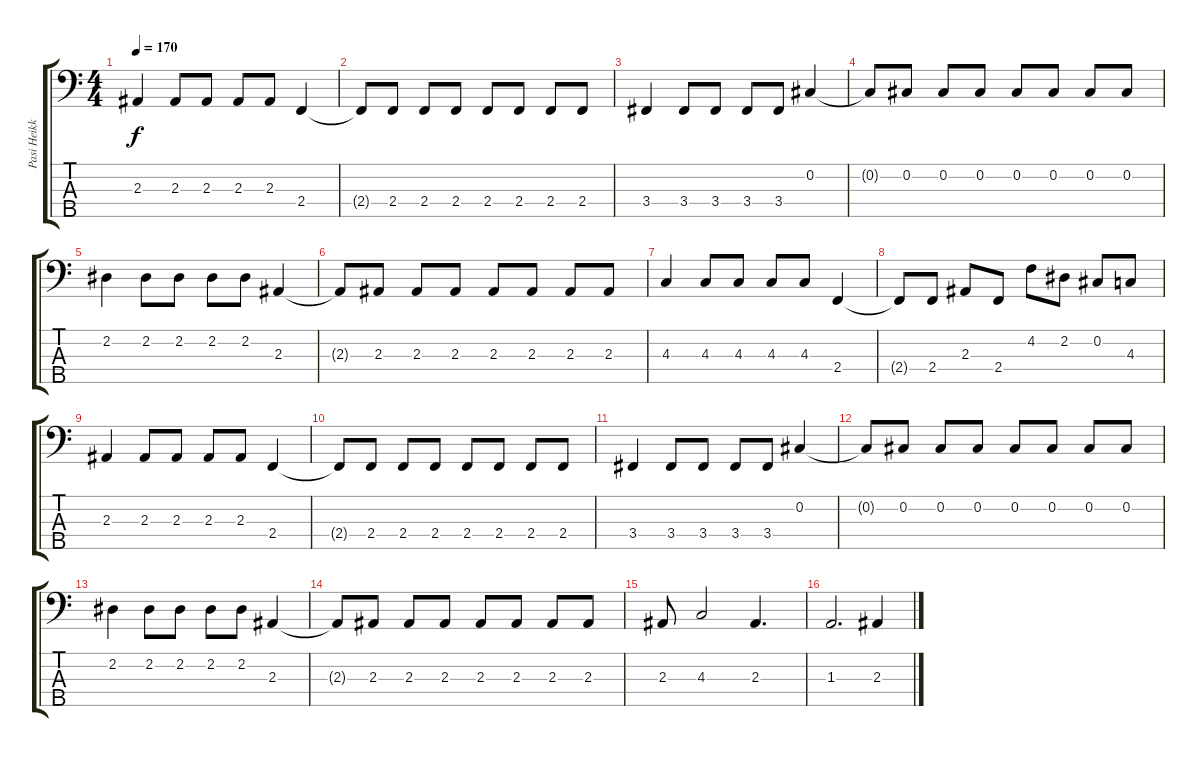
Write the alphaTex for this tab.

\track ("Pasi Heikkilä" "Pasi Heikk") {instrument electricbassfinger}
\staff {score tabs}
\tuning (Gb2 Db2 Ab1 Eb1 Bb0) {hide}
\ts (4 4)
\tempo 170
\clef f4
\ks c
2.3.4{dy f} 2.3.8 2.3.8 2.3.8 2.3.8 2.4.4 |
2.4{t}.8 2.4.8 2.4.8 2.4.8 2.4.8 2.4.8 2.4.8 2.4.8 |
3.4.4 3.4.8 3.4.8 3.4.8 3.4.8 0.2.4 |
0.2{t}.8 0.2.8 0.2.8 0.2.8 0.2.8 0.2.8 0.2.8 0.2.8 |
2.2.4 2.2.8 2.2.8 2.2.8 2.2.8 2.3.4 |
2.3{t}.8 2.3.8 2.3.8 2.3.8 2.3.8 2.3.8 2.3.8 2.3.8 |
4.3.4 4.3.8 4.3.8 4.3.8 4.3.8 2.4.4 |
2.4{t}.8 2.4.8 2.3.8 2.4.8 4.2.8 2.2.8 0.2.8 4.3.8 |
2.3.4 2.3.8 2.3.8 2.3.8 2.3.8 2.4.4 |
2.4{t}.8 2.4.8 2.4.8 2.4.8 2.4.8 2.4.8 2.4.8 2.4.8 |
3.4.4 3.4.8 3.4.8 3.4.8 3.4.8 0.2.4 |
0.2{t}.8 0.2.8 0.2.8 0.2.8 0.2.8 0.2.8 0.2.8 0.2.8 |
2.2.4 2.2.8 2.2.8 2.2.8 2.2.8 2.3.4 |
2.3{t}.8 2.3.8 2.3.8 2.3.8 2.3.8 2.3.8 2.3.8 2.3.8 |
2.3.8 4.3.2 2.3.4{d} |
1.3.2{d} 2.3.4
